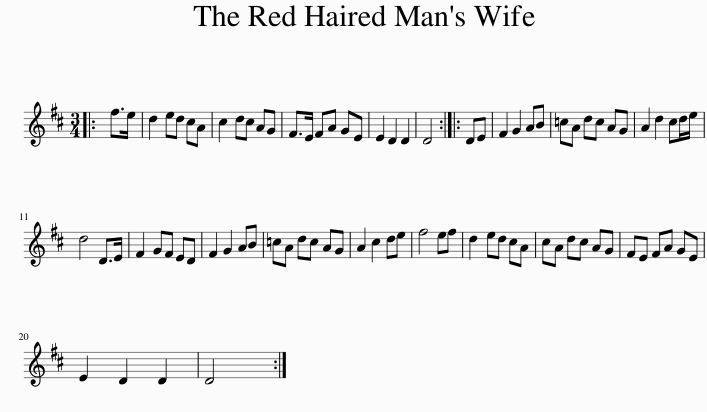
X:1
L:1/8
M:3/4
I:linebreak $
K:D
V:1 treble
V:1
|: f>e | d2 ed cA | c2 dc AG | F>E FA GE | E2 D2 D2 | %5
 D4 :: DE | F2 G2 AB | =cA dc AG | A2 d2 cd/e/ |$ %10
 d4 D>E | F2 GF ED | F2 G2 AB | =cA dc AG | A2 c2 de | %15
 f4 ef | d2 ed cA | cA dc AG | FE FA GE |$ E2 D2 D2 | %20
 D4 :| %21
